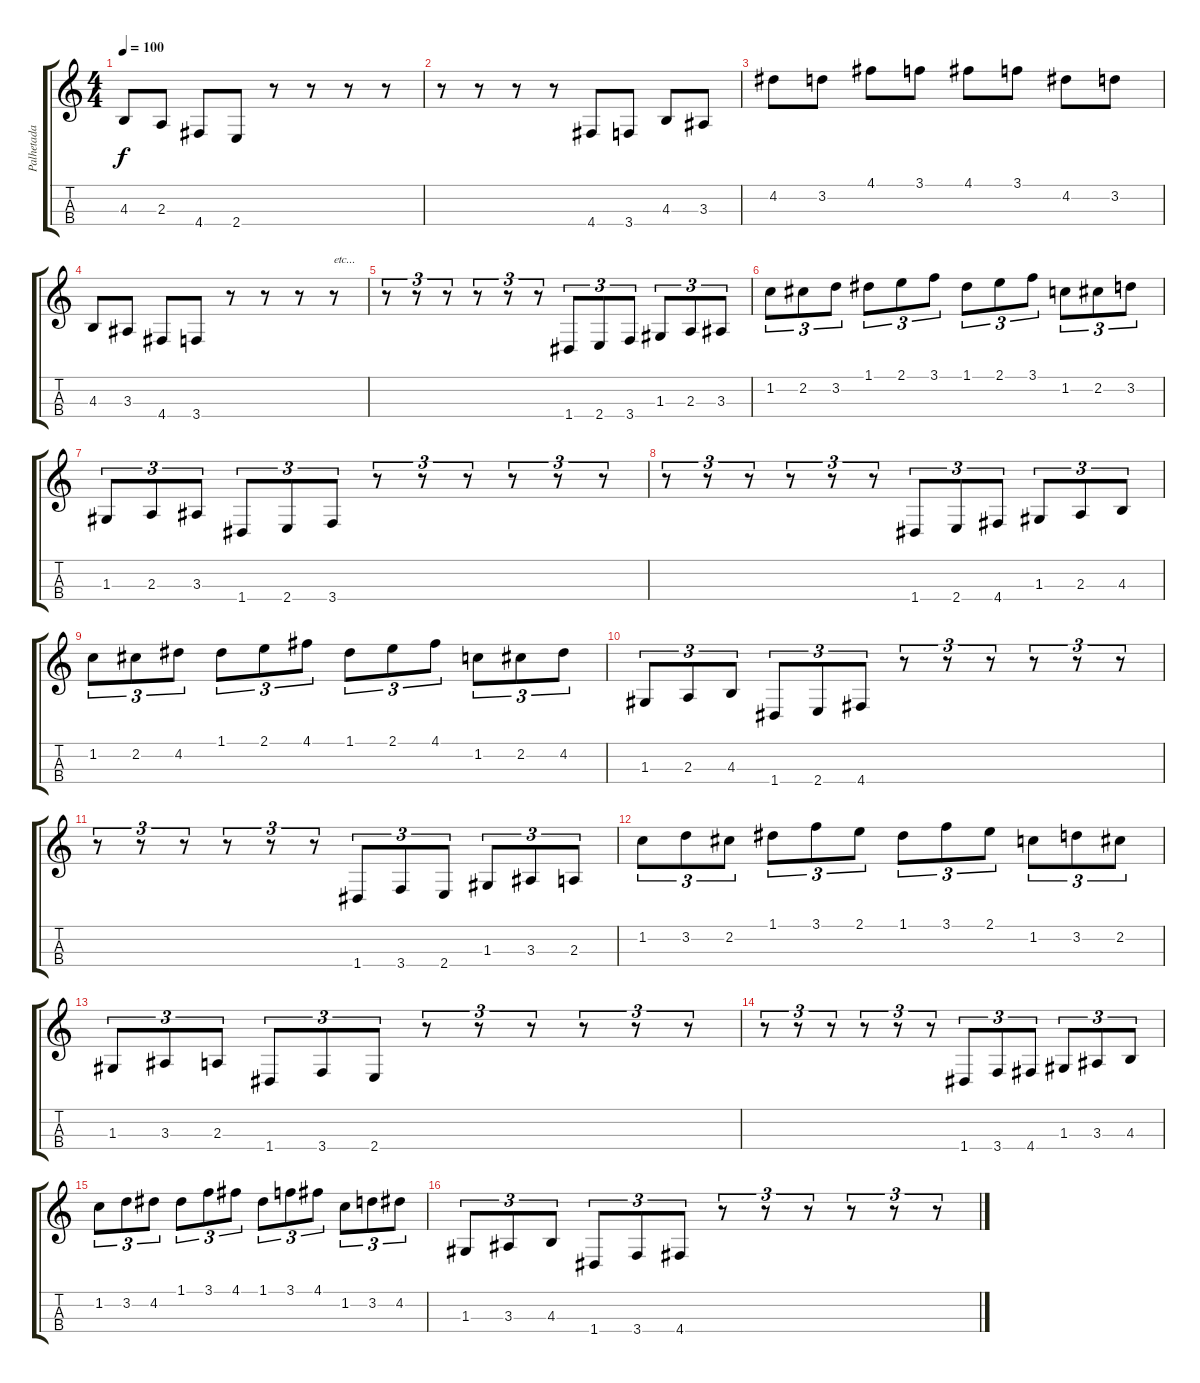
\track ("Palhetada - Prontos!" "Palhetada ") {instrument birdtweet}
\staff {score tabs}
\tuning (D5 B4 G3 D3) {hide}
\ts (4 4)
\tempo 100
\clef g2
\ks c
4.3.8{dy f} 2.3.8 4.4.8 2.4.8 r.8 r.8 r.8 r.8 |
r.8 r.8 r.8 r.8 4.4.8 3.4.8 4.3.8 3.3.8 |
4.2.8 3.2.8 4.1.8 3.1.8 4.1.8 3.1.8 4.2.8 3.2.8 |
4.3.8 3.3.8 4.4.8 3.4.8 r.8 r.8 r.8 r.8{txt "etc..."} |
r.8{tu (3 2)} r.8{tu (3 2)} r.8{tu (3 2)} r.8{tu (3 2)} r.8{tu (3 2)} r.8{tu (3 2)} 1.4.8{tu (3 2)} 2.4.8{tu (3 2)} 3.4.8{tu (3 2)} 1.3.8{tu (3 2)} 2.3.8{tu (3 2)} 3.3.8{tu (3 2)} |
1.2.8{tu (3 2)} 2.2.8{tu (3 2)} 3.2.8{tu (3 2)} 1.1.8{tu (3 2)} 2.1.8{tu (3 2)} 3.1.8{tu (3 2)} 1.1.8{tu (3 2)} 2.1.8{tu (3 2)} 3.1.8{tu (3 2)} 1.2.8{tu (3 2)} 2.2.8{tu (3 2)} 3.2.8{tu (3 2)} |
1.3.8{tu (3 2)} 2.3.8{tu (3 2)} 3.3.8{tu (3 2)} 1.4.8{tu (3 2)} 2.4.8{tu (3 2)} 3.4.8{tu (3 2)} r.8{tu (3 2)} r.8{tu (3 2)} r.8{tu (3 2)} r.8{tu (3 2)} r.8{tu (3 2)} r.8{tu (3 2)} |
r.8{tu (3 2)} r.8{tu (3 2)} r.8{tu (3 2)} r.8{tu (3 2)} r.8{tu (3 2)} r.8{tu (3 2)} 1.4.8{tu (3 2)} 2.4.8{tu (3 2)} 4.4.8{tu (3 2)} 1.3.8{tu (3 2)} 2.3.8{tu (3 2)} 4.3.8{tu (3 2)} |
1.2.8{tu (3 2)} 2.2.8{tu (3 2)} 4.2.8{tu (3 2)} 1.1.8{tu (3 2)} 2.1.8{tu (3 2)} 4.1.8{tu (3 2)} 1.1.8{tu (3 2)} 2.1.8{tu (3 2)} 4.1.8{tu (3 2)} 1.2.8{tu (3 2)} 2.2.8{tu (3 2)} 4.2.8{tu (3 2)} |
1.3.8{tu (3 2)} 2.3.8{tu (3 2)} 4.3.8{tu (3 2)} 1.4.8{tu (3 2)} 2.4.8{tu (3 2)} 4.4.8{tu (3 2)} r.8{tu (3 2)} r.8{tu (3 2)} r.8{tu (3 2)} r.8{tu (3 2)} r.8{tu (3 2)} r.8{tu (3 2)} |
r.8{tu (3 2)} r.8{tu (3 2)} r.8{tu (3 2)} r.8{tu (3 2)} r.8{tu (3 2)} r.8{tu (3 2)} 1.4.8{tu (3 2)} 3.4.8{tu (3 2)} 2.4.8{tu (3 2)} 1.3.8{tu (3 2)} 3.3.8{tu (3 2)} 2.3.8{tu (3 2)} |
1.2.8{tu (3 2)} 3.2.8{tu (3 2)} 2.2.8{tu (3 2)} 1.1.8{tu (3 2)} 3.1.8{tu (3 2)} 2.1.8{tu (3 2)} 1.1.8{tu (3 2)} 3.1.8{tu (3 2)} 2.1.8{tu (3 2)} 1.2.8{tu (3 2)} 3.2.8{tu (3 2)} 2.2.8{tu (3 2)} |
1.3.8{tu (3 2)} 3.3.8{tu (3 2)} 2.3.8{tu (3 2)} 1.4.8{tu (3 2)} 3.4.8{tu (3 2)} 2.4.8{tu (3 2)} r.8{tu (3 2)} r.8{tu (3 2)} r.8{tu (3 2)} r.8{tu (3 2)} r.8{tu (3 2)} r.8{tu (3 2)} |
r.8{tu (3 2)} r.8{tu (3 2)} r.8{tu (3 2)} r.8{tu (3 2)} r.8{tu (3 2)} r.8{tu (3 2)} 1.4.8{tu (3 2)} 3.4.8{tu (3 2)} 4.4.8{tu (3 2)} 1.3.8{tu (3 2)} 3.3.8{tu (3 2)} 4.3.8{tu (3 2)} |
1.2.8{tu (3 2)} 3.2.8{tu (3 2)} 4.2.8{tu (3 2)} 1.1.8{tu (3 2)} 3.1.8{tu (3 2)} 4.1.8{tu (3 2)} 1.1.8{tu (3 2)} 3.1.8{tu (3 2)} 4.1.8{tu (3 2)} 1.2.8{tu (3 2)} 3.2.8{tu (3 2)} 4.2.8{tu (3 2)} |
1.3.8{tu (3 2)} 3.3.8{tu (3 2)} 4.3.8{tu (3 2)} 1.4.8{tu (3 2)} 3.4.8{tu (3 2)} 4.4.8{tu (3 2)} r.8{tu (3 2)} r.8{tu (3 2)} r.8{tu (3 2)} r.8{tu (3 2)} r.8{tu (3 2)} r.8{tu (3 2)}
